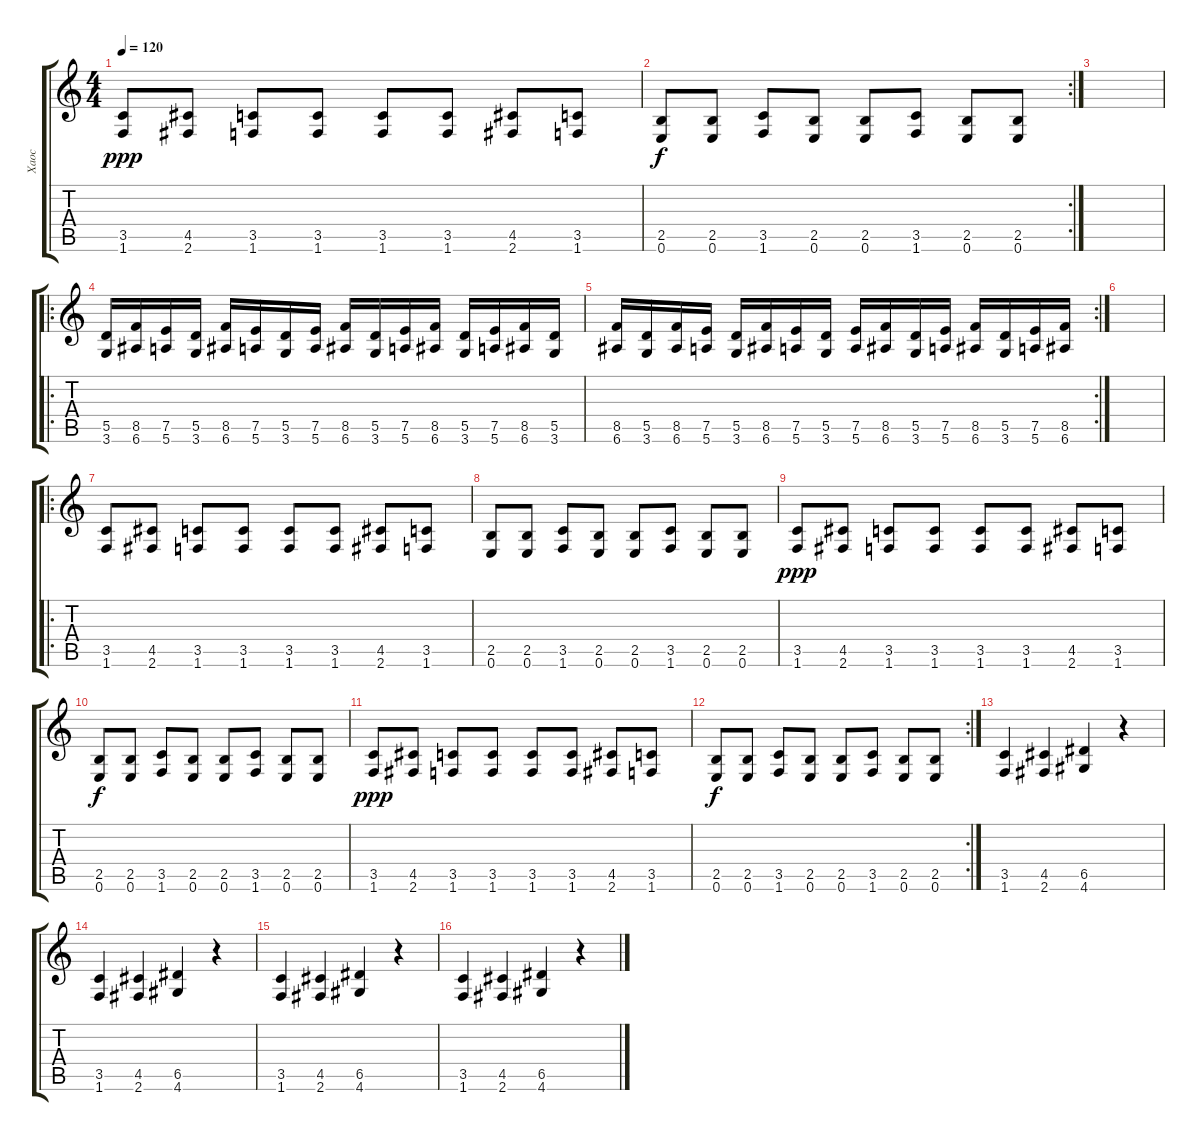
\track ("Хаос" "Хаос") {instrument distortionguitar}
\staff {score tabs}
\tuning (E4 B3 G3 D3 A2 E2) {hide}
\ts (4 4)
\tempo 120
\clef g2
\ks c
(3.5 1.6).8{dy ppp} (4.5 2.6).8 (3.5 1.6).8 (3.5 1.6).8 (3.5 1.6).8 (3.5 1.6).8 (4.5 2.6).8 (3.5 1.6).8 |
\rc 2
(2.5 0.6).8{dy f} (2.5 0.6).8 (3.5 1.6).8 (2.5 0.6).8 (2.5 0.6).8 (3.5 1.6).8 (2.5 0.6).8 (2.5 0.6).8 |
|
\ro
(5.5 3.6).16 (8.5 6.6).16 (7.5 5.6).16 (5.5 3.6).16 (8.5 6.6).16 (7.5 5.6).16 (5.5 3.6).16 (7.5 5.6).16 (8.5 6.6).16 (5.5 3.6).16 (7.5 5.6).16 (8.5 6.6).16 (5.5 3.6).16 (7.5 5.6).16 (8.5 6.6).16 (5.5 3.6).16 |
\rc 2
(8.5 6.6).16 (5.5 3.6).16 (8.5 6.6).16 (7.5 5.6).16 (5.5 3.6).16 (8.5 6.6).16 (7.5 5.6).16 (5.5 3.6).16 (7.5 5.6).16 (8.5 6.6).16 (5.5 3.6).16 (7.5 5.6).16 (8.5 6.6).16 (5.5 3.6).16 (7.5 5.6).16 (8.5 6.6).16 |
|
\ro
(3.5 1.6).8 (4.5 2.6).8 (3.5 1.6).8 (3.5 1.6).8 (3.5 1.6).8 (3.5 1.6).8 (4.5 2.6).8 (3.5 1.6).8 |
(2.5 0.6).8 (2.5 0.6).8 (3.5 1.6).8 (2.5 0.6).8 (2.5 0.6).8 (3.5 1.6).8 (2.5 0.6).8 (2.5 0.6).8 |
(3.5 1.6).8{dy ppp} (4.5 2.6).8 (3.5 1.6).8 (3.5 1.6).8 (3.5 1.6).8 (3.5 1.6).8 (4.5 2.6).8 (3.5 1.6).8 |
(2.5 0.6).8{dy f} (2.5 0.6).8 (3.5 1.6).8 (2.5 0.6).8 (2.5 0.6).8 (3.5 1.6).8 (2.5 0.6).8 (2.5 0.6).8 |
(3.5 1.6).8{dy ppp} (4.5 2.6).8 (3.5 1.6).8 (3.5 1.6).8 (3.5 1.6).8 (3.5 1.6).8 (4.5 2.6).8 (3.5 1.6).8 |
\rc 2
(2.5 0.6).8{dy f} (2.5 0.6).8 (3.5 1.6).8 (2.5 0.6).8 (2.5 0.6).8 (3.5 1.6).8 (2.5 0.6).8 (2.5 0.6).8 |
(3.5 1.6).4 (4.5 2.6).4 (6.5 4.6).4 r.4 |
(3.5 1.6).4 (4.5 2.6).4 (6.5 4.6).4 r.4 |
(3.5 1.6).4 (4.5 2.6).4 (6.5 4.6).4 r.4 |
(3.5 1.6).4 (4.5 2.6).4 (6.5 4.6).4 r.4
